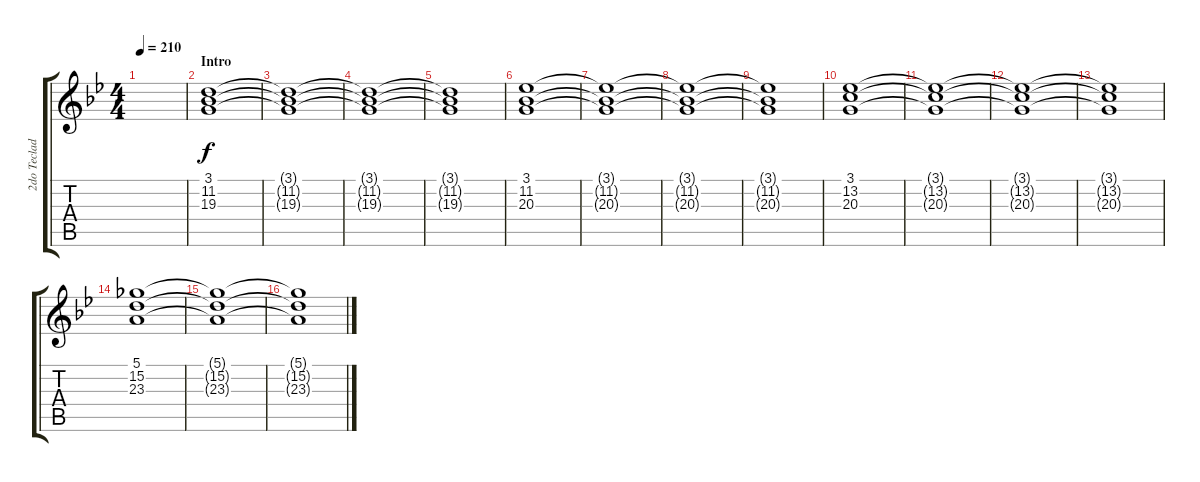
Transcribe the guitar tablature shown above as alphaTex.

\track ("2do Teclado" "2do Teclad") {instrument stringensemble1}
\staff {score tabs}
\tuning (E4 B3 G3 D3 A2 E2) {hide}
\ts (4 4)
\tempo 210
\clef g2
\ks gminor
|
\section ("" "Intro")
(3.1 11.2 19.3).1 |
(3.1{t} 11.2{t} 19.3{t}).1 |
(3.1{t} 11.2{t} 19.3{t}).1 |
(3.1{t} 11.2{t} 19.3{t}).1 |
(3.1 11.2 20.3).1 |
(3.1{t} 11.2{t} 20.3{t}).1 |
(3.1{t} 11.2{t} 20.3{t}).1 |
(3.1{t} 11.2{t} 20.3{t}).1 |
(3.1 13.2 20.3).1 |
(3.1{t} 13.2{t} 20.3{t}).1 |
(3.1{t} 13.2{t} 20.3{t}).1 |
(3.1{t} 13.2{t} 20.3{t}).1 |
(5.1 15.2 23.3).1 |
(5.1{t} 15.2{t} 23.3{t}).1 |
(5.1{t} 15.2{t} 23.3{t}).1
